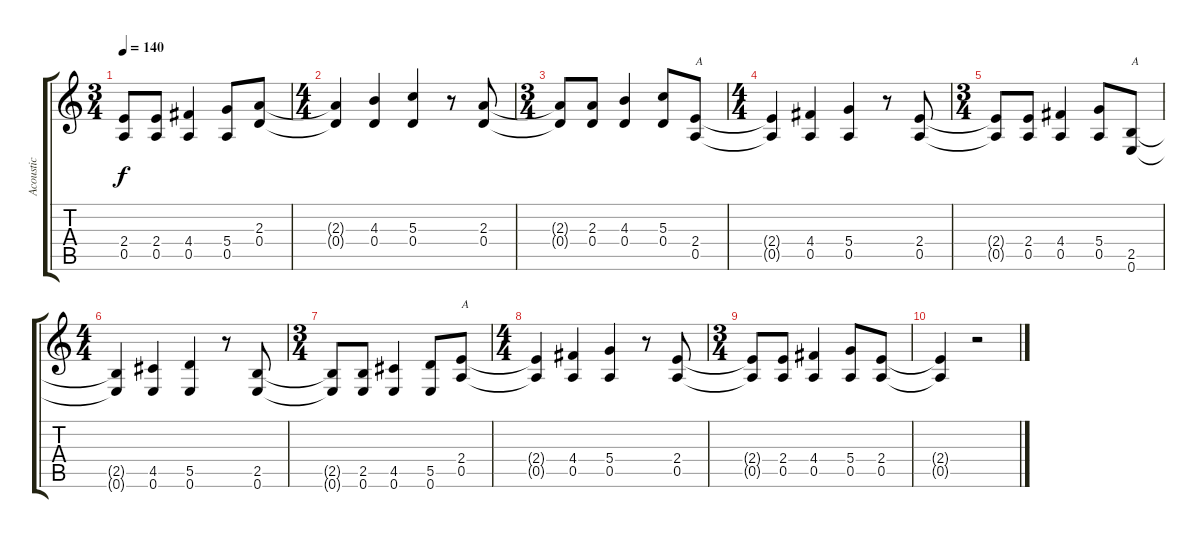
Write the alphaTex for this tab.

\track ("Acoustic" "Acoustic") {instrument acousticguitarsteel}
\staff {score tabs}
\tuning (E4 B3 G3 D3 A2 E2) {hide}
\ts (3 4)
\tempo 140
\clef g2
\ks c
(2.4{t} 0.5{t}).8{dy f} (2.4 0.5).8 (4.4 0.5).4 (5.4 0.5).8 (2.3 0.4).8 |
\ts (4 4)
(2.3{t} 0.4{t}).4 (4.3 0.4).4 (5.3 0.4).4 r.8 (2.3 0.4).8 |
\ts (3 4)
(2.3{t} 0.4{t}).8 (2.3 0.4).8 (4.3 0.4).4 (5.3 0.4).8 (2.4 0.5).8{txt "A"} |
\ts (4 4)
(2.4{t} 0.5{t}).4 (4.4 0.5).4 (5.4 0.5).4 r.8 (2.4 0.5).8 |
\ts (3 4)
(2.4{t} 0.5{t}).8 (2.4 0.5).8 (4.4 0.5).4 (5.4 0.5).8 (2.5 0.6).8{txt "A"} |
\ts (4 4)
(2.5{t} 0.6{t}).4 (4.5 0.6).4 (5.5 0.6).4 r.8 (2.5 0.6).8 |
\ts (3 4)
(2.5{t} 0.6{t}).8 (2.5 0.6).8 (4.5 0.6).4 (5.5 0.6).8 (2.4 0.5).8{txt "A"} |
\ts (4 4)
(2.4{t} 0.5{t}).4 (4.4 0.5).4 (5.4 0.5).4 r.8 (2.4 0.5).8 |
\ts (3 4)
(2.4{t} 0.5{t}).8 (2.4 0.5).8 (4.4 0.5).4 (5.4 0.5).8 (2.4 0.5).8 |
(2.4{t} 0.5{t}).4 r.2
